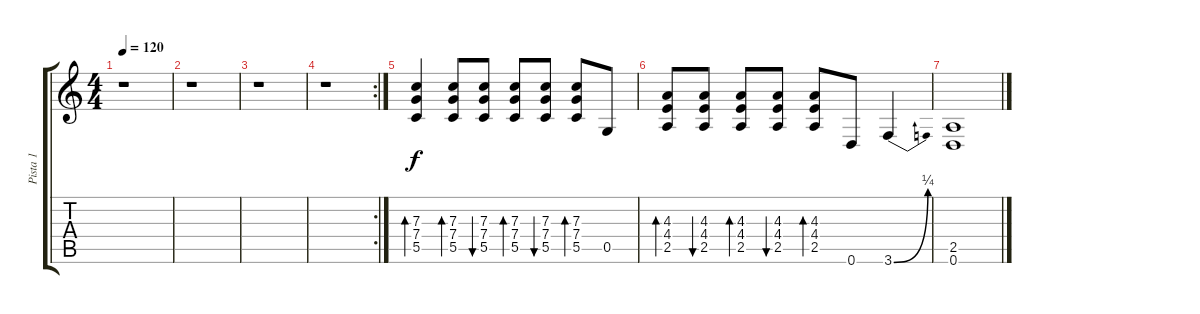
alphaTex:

\track ("Pista 1" "Pista 1") {instrument acousticguitarsteel}
\staff {score tabs}
\tuning (D4 A3 F3 C3 G2 D2) {hide}
\ts (4 4)
\tempo 120
\clef g2
\ks c
r.1{dy f} |
r.1 |
r.1 |
\rc 2
r.1 |
(7.3 7.4 5.5).4{bd 120} (7.3 7.4 5.5).8{bd 120} (7.3 7.4 5.5).8{bu 120} (7.3 7.4 5.5).8{bd 120} (7.3 7.4 5.5).8{bu 120} (7.3 7.4 5.5).8{bd 120} 0.5.8 |
(4.3 4.4 2.5).8{bd 120} (4.3 4.4 2.5).8{bu 120} (4.3 4.4 2.5).8{bd 120} (4.3 4.4 2.5).8{bu 120} (4.3 4.4 2.5).8{bd 120} 0.6.8 3.6{be (bend 0 0 60 1)}.4 |
(2.5 0.6).1
